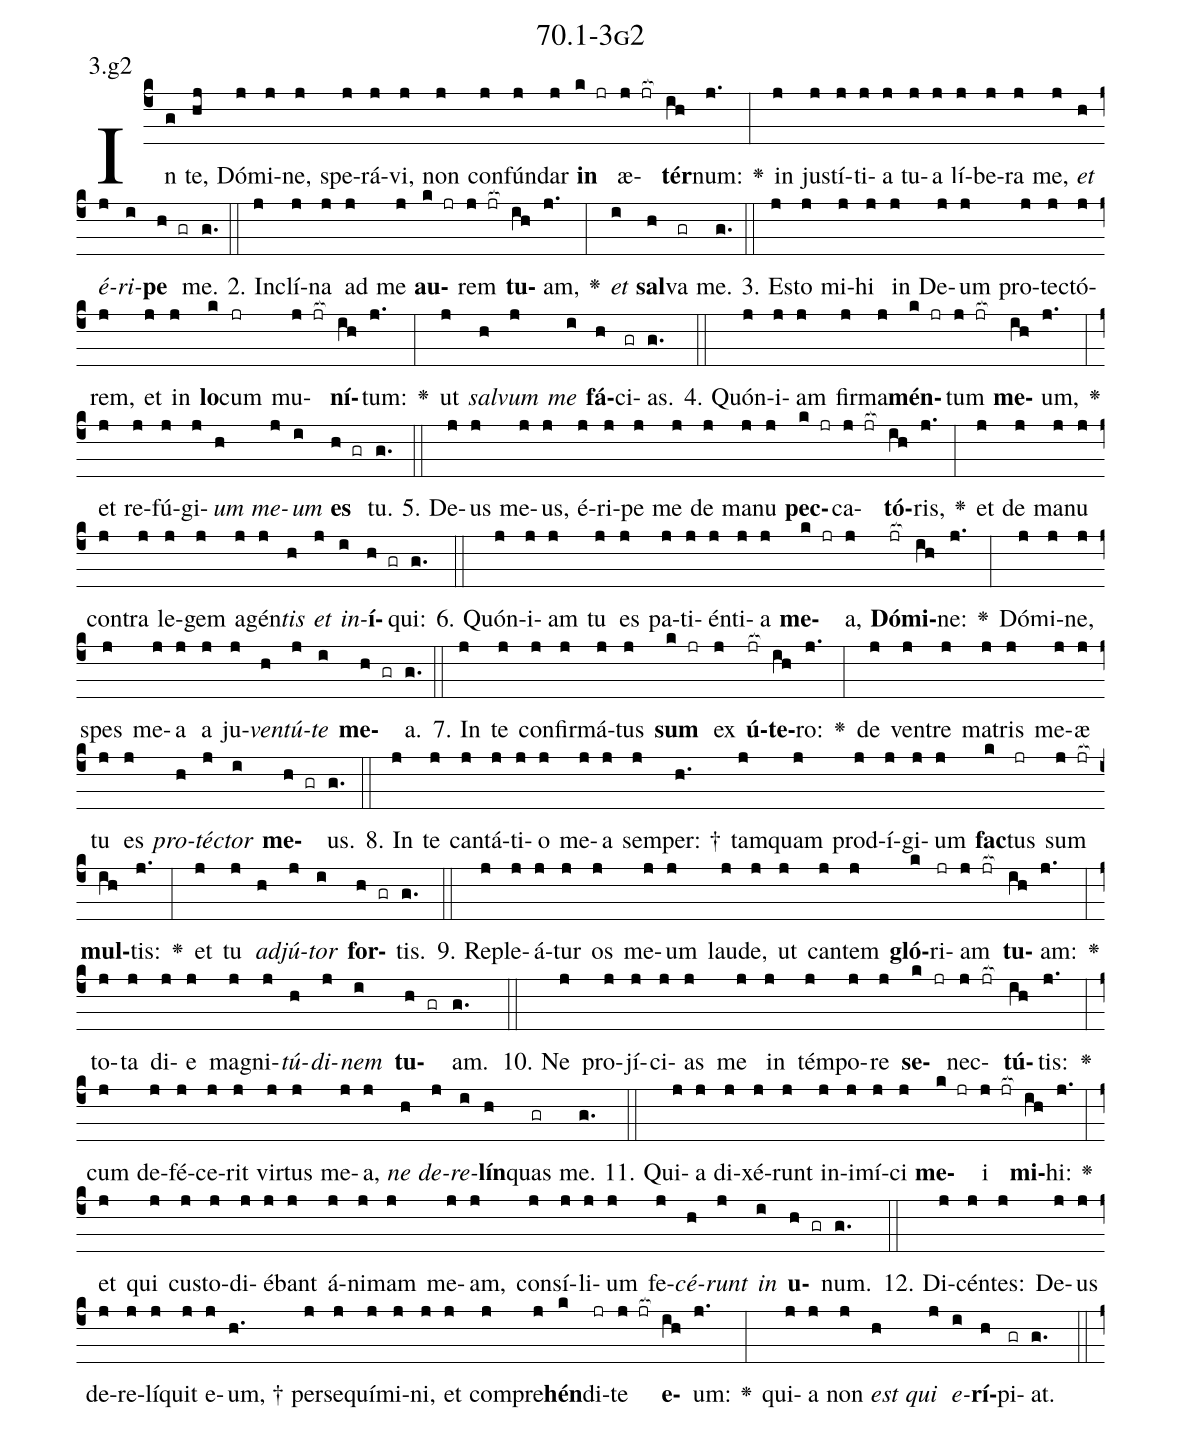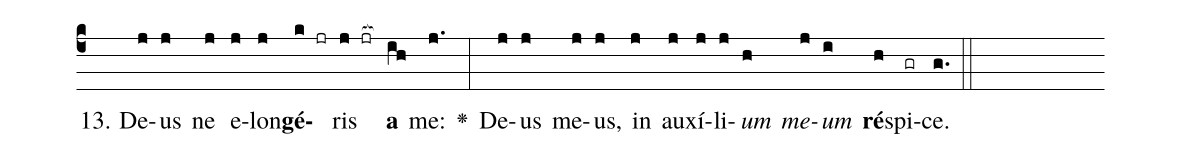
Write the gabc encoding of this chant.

name: 70.1-3g2;
annotation: 3.g2;
%%
(c4)In(g) te,(hj) Dó(j)mi(j)ne,(j) spe(j)rá(j)vi,(j) non(j) con(j)fún(j)dar(j) <b>in</b>(k jr) æ(j jr[ocb:1{])<b>tér</b>(ih[ocb:0}])num:(j.) <v>\greheightstar</v>(:) in(j) jus(j)tí(j)ti(j)a(j) tu(j)a(j) lí(j)be(j)ra(j) me,(j) <i>et</i>(h) <i>é</i>(j)<i>ri</i>(i)<b>pe</b>(h gr) me.(g.) (::)
2. In(j)clí(j)na(j) ad(j) me(j) <b>au</b>(k jr)rem(j jr[ocb:1{]) <b>tu</b>(ih[ocb:0}])am,(j.) <v>\greheightstar</v>(:) <i>et</i>(i) <b>sal</b>(h)va(gr) me.(g.) (::)
3. Es(j)to(j) mi(j)hi(j) in(j) De(j)um(j) pro(j)tec(j)tó(j)rem,(j) et(j) in(j) <b>lo</b>(k)cum(jr) mu(j jr[ocb:1{])<b>ní</b>(ih[ocb:0}])tum:(j.) <v>\greheightstar</v>(:) ut(j) <i>sal</i>(h)<i>vum</i>(j) <i>me</i>(i) <b>fá</b>(h)ci(gr)as.(g.) (::)
4. Quón(j)i(j)am(j) fir(j)ma(j)<b>mén</b>(k jr)tum(j jr[ocb:1{]) <b>me</b>(ih[ocb:0}])um,(j.) <v>\greheightstar</v>(:) et(j) re(j)fú(j)gi(j)<i>um</i>(h) <i>me</i>(j)<i>um</i>(i) <b>es</b>(h gr) tu.(g.) (::)
5. De(j)us(j) me(j)us,(j) é(j)ri(j)pe(j) me(j) de(j) ma(j)nu(j) <b>pec</b>(k jr)ca(j jr[ocb:1{])<b>tó</b>(ih[ocb:0}])ris,(j.) <v>\greheightstar</v>(:) et(j) de(j) ma(j)nu(j) con(j)tra(j) le(j)gem(j) a(j)gén(j)<i>tis</i>(h) <i>et</i>(j) <i>in</i>(i)<b>í</b>(h gr)qui:(g.) (::)
6. Quón(j)i(j)am(j) tu(j) es(j) pa(j)ti(j)én(j)ti(j)a(j) <b>me</b>(k jr)a,(j) <b>Dó</b>(jr[ocb:1{])<b>mi</b>(ih[ocb:0}])ne:(j.) <v>\greheightstar</v>(:) Dó(j)mi(j)ne,(j) spes(j) me(j)a(j) a(j) ju(j)<i>ven</i>(h)<i>tú</i>(j)<i>te</i>(i) <b>me</b>(h gr)a.(g.) (::)
7. In(j) te(j) con(j)fir(j)má(j)tus(j) <b>sum</b>(k jr) ex(j) <b>ú</b>(jr[ocb:1{])<b>te</b>(ih[ocb:0}])ro:(j.) <v>\greheightstar</v>(:) de(j) ven(j)tre(j) ma(j)tris(j) me(j)æ(j) tu(j) es(j) <i>pro</i>(h)<i>téc</i>(j)<i>tor</i>(i) <b>me</b>(h gr)us.(g.) (::)
8. In(j) te(j) can(j)tá(j)ti(j)o(j) me(j)a(j) sem(j)per: †(h.) tam(j)quam(j) prod(j)í(j)gi(j)um(j) <b>fac</b>(k)tus(jr) sum(j jr[ocb:1{]) <b>mul</b>(ih[ocb:0}])tis:(j.) <v>\greheightstar</v>(:) et(j) tu(j) <i>ad</i>(h)<i>jú</i>(j)<i>tor</i>(i) <b>for</b>(h gr)tis.(g.) (::)
9. Re(j)ple(j)á(j)tur(j) os(j) me(j)um(j) lau(j)de,(j) ut(j) can(j)tem(j) <b>gló</b>(k)ri(jr)am(j jr[ocb:1{]) <b>tu</b>(ih[ocb:0}])am:(j.) <v>\greheightstar</v>(:) to(j)ta(j) di(j)e(j) ma(j)gni(j)<i>tú</i>(h)<i>di</i>(j)<i>nem</i>(i) <b>tu</b>(h gr)am.(g.) (::)
10. Ne(j) pro(j)jí(j)ci(j)as(j) me(j) in(j) tém(j)po(j)re(j) <b>se</b>(k jr)nec(j jr[ocb:1{])<b>tú</b>(ih[ocb:0}])tis:(j.) <v>\greheightstar</v>(:) cum(j) de(j)fé(j)ce(j)rit(j) vir(j)tus(j) me(j)a,(j) <i>ne</i>(h) <i>de</i>(j)<i>re</i>(i)<b>lín</b>(h)quas(gr) me.(g.) (::)
11. Qui(j)a(j) di(j)xé(j)runt(j) in(j)i(j)mí(j)ci(j) <b>me</b>(k jr)i(j jr[ocb:1{]) <b>mi</b>(ih[ocb:0}])hi:(j.) <v>\greheightstar</v>(:) et(j) qui(j) cus(j)to(j)di(j)é(j)bant(j) á(j)ni(j)mam(j) me(j)am,(j) con(j)sí(j)li(j)um(j) fe(j)<i>cé</i>(h)<i>runt</i>(j) <i>in</i>(i) <b>u</b>(h gr)num.(g.) (::)
12. Di(j)cén(j)tes:(j) De(j)us(j) de(j)re(j)lí(j)quit(j) e(j)um, †(h.) per(j)se(j)quí(j)mi(j)ni,(j) et(j) com(j)pre(j)<b>hén</b>(k)di(jr)te(j jr[ocb:1{]) <b>e</b>(ih[ocb:0}])um:(j.) <v>\greheightstar</v>(:) qui(j)a(j) non(j) <i>est</i>(h) <i>qui</i>(j) <i>e</i>(i)<b>rí</b>(h)pi(gr)at.(g.) (::)
13. De(j)us(j) ne(j) e(j)lon(j)<b>gé</b>(k jr)ris(j jr[ocb:1{]) <b>a</b>(ih[ocb:0}]) me:(j.) <v>\greheightstar</v>(:) De(j)us(j) me(j)us,(j) in(j) au(j)xí(j)li(j)<i>um</i>(h) <i>me</i>(j)<i>um</i>(i) <b>ré</b>(h)spi(gr)ce.(g.) (::)
